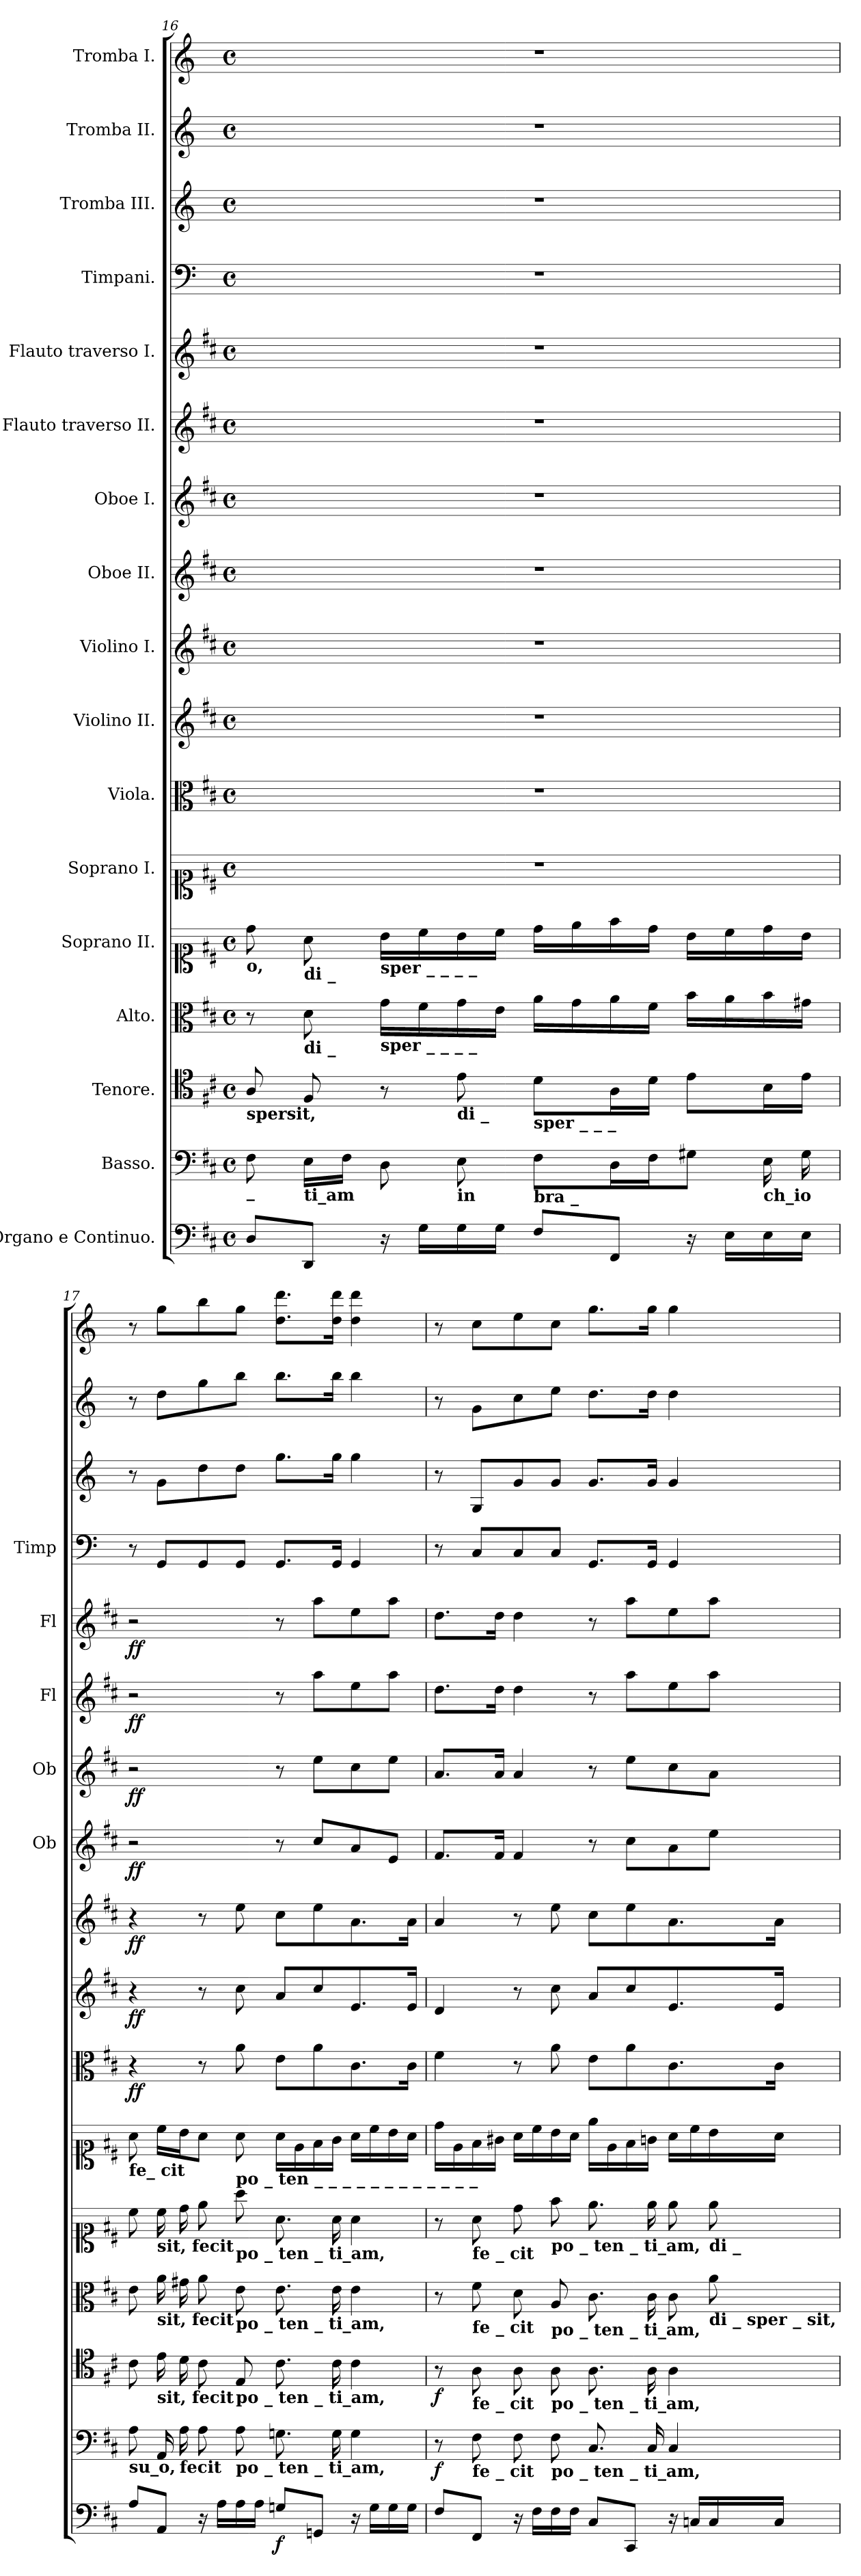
**kern	**dynam	**kern	**dynam	**kern	**dynam	**kern	**kern	**kern	**kern	**dynam	**kern	**dynam	**kern	**dynam	**kern	**dynam	**kern	**dynam	**kern	**dynam	**kern	**dynam	**kern	**kern	**kern	**kern
*part17	*part17	*part16	*part16	*part15	*part15	*part14	*part13	*part12	*part11	*part11	*part10	*part10	*part9	*part9	*part8	*part8	*part7	*part7	*part6	*part6	*part5	*part5	*part4	*part3	*part2	*part1
*staff17	*staff17	*staff16	*staff16	*staff15	*staff15	*staff14	*staff13	*staff12	*staff11	*staff11	*staff10	*staff10	*staff9	*staff9	*staff8	*staff8	*staff7	*staff7	*staff6	*staff6	*staff5	*staff5	*staff4	*staff3	*staff2	*staff1
*I"Organo  e Continuo.	*	*I"Basso.	*	*I"Tenore.	*	*I"Alto.	*I"Soprano  II.	*I"Soprano  I.	*I"Viola.	*	*I"Violino II.	*	*I"Violino I.	*	*I"Oboe  II.	*	*I"Oboe  I.	*	*I"Flauto  traverso  II.	*	*I"Flauto  traverso  I.	*	*I"Timpani.	*I"Tromba  III.	*I"Tromba  II.	*I"Tromba  I.
*	*	*	*	*	*	*	*	*	*	*	*	*	*	*	*I'Ob	*	*I'Ob	*	*I'Fl	*	*I'Fl	*	*I'Timp	*	*	*
!!LO:PB:g=z
*clefF4	*	*clefF4	*	*clefC4	*	*clefC3	*clefC1	*clefC1	*clefC3	*	*clefG2	*	*clefG2	*	*clefG2	*	*clefG2	*	*clefG2	*	*clefG2	*	*clefF4	*clefG2	*clefG2	*clefG2
*	*	*	*	*	*	*	*	*	*	*	*	*	*	*	*	*	*	*	*	*	*	*	*	*ITrd-1c-2	*ITrd-1c-2	*ITrd-1c-2
*k[f#c#]	*	*k[f#c#]	*	*k[f#c#]	*	*k[f#c#]	*k[f#c#]	*k[f#c#]	*k[f#c#]	*	*k[f#c#]	*	*k[f#c#]	*	*k[f#c#]	*	*k[f#c#]	*	*k[f#c#]	*	*k[f#c#]	*	*k[]	*k[f#c#]	*k[f#c#]	*k[f#c#]
*M4/4	*	*M4/4	*	*M4/4	*	*M4/4	*M4/4	*M4/4	*M4/4	*	*M4/4	*	*M4/4	*	*M4/4	*	*M4/4	*	*M4/4	*	*M4/4	*	*M4/4	*M4/4	*M4/4	*M4/4
*met(c)	*	*met(c)	*	*met(c)	*	*met(c)	*met(c)	*met(c)	*met(c)	*	*met(c)	*	*met(c)	*	*met(c)	*	*met(c)	*	*met(c)	*	*met(c)	*	*met(c)	*met(c)	*met(c)	*met(c)
=16	=16	=16	=16	=16	=16	=16	=16	=16	=16	=16	=16	=16	=16	=16	=16	=16	=16	=16	=16	=16	=16	=16	=16	=16	=16	=16
!	!	!	!	!	!	!	!LO:TX:b:B:t=o,	!	!	!	!	!	!	!	!	!	!	!	!	!	!	!	!	!	!	!
!	!	!	!	!LO:TX:b:B:t=spersit,	!	!	!	!	!	!	!	!	!	!	!	!	!	!	!	!	!	!	!	!	!	!
!	!	!LO:TX:b:B:t=_	!	!	!	!	!	!	!	!	!	!	!	!	!	!	!	!	!	!	!	!	!	!	!	!
8D/L	.	8F#\	.	8A/	.	8r	8dd\	1r	1r	.	1r	.	1r	.	1r	.	1r	.	1r	.	1r	.	1r	1r	1r	1r
!	!	!	!	!	!	!	!LO:TX:b:B:t=di _	!	!	!	!	!	!	!	!	!	!	!	!	!	!	!	!	!	!	!
!	!	!	!	!	!	!LO:TX:b:B:t=di _	!	!	!	!	!	!	!	!	!	!	!	!	!	!	!	!	!	!	!	!
!	!	!LO:TX:b:B:t=ti_am	!	!	!	!	!	!	!	!	!	!	!	!	!	!	!	!	!	!	!	!	!	!	!	!
8DD/J	.	16E\LL	.	8F#/	.	8d\	8a\	.	.	.	.	.	.	.	.	.	.	.	.	.	.	.	.	.	.	.
.	.	16F#\JJ	.	.	.	.	.	.	.	.	.	.	.	.	.	.	.	.	.	.	.	.	.	.	.	.
!	!	!	!	!	!	!	!LO:TX:b:B:t=sper        _         _         _        _	!	!	!	!	!	!	!	!	!	!	!	!	!	!	!	!	!	!	!
!	!	!	!	!	!	!LO:TX:b:B:t=sper        _         _         _        _	!	!	!	!	!	!	!	!	!	!	!	!	!	!	!	!	!	!	!	!
16r	.	8D\	.	8r	.	16g\LL	16b\LL	.	.	.	.	.	.	.	.	.	.	.	.	.	.	.	.	.	.	.
16G\LL	.	.	.	.	.	16f#\	16cc#\	.	.	.	.	.	.	.	.	.	.	.	.	.	.	.	.	.	.	.
!	!	!	!	!LO:TX:b:B:t=di _	!	!	!	!	!	!	!	!	!	!	!	!	!	!	!	!	!	!	!	!	!	!
!	!	!LO:TX:b:B:t=in	!	!	!	!	!	!	!	!	!	!	!	!	!	!	!	!	!	!	!	!	!	!	!	!
16G\	.	8E\	.	8e\	.	16g\	16b\	.	.	.	.	.	.	.	.	.	.	.	.	.	.	.	.	.	.	.
16G\JJ	.	.	.	.	.	16e\JJ	16cc#\JJ	.	.	.	.	.	.	.	.	.	.	.	.	.	.	.	.	.	.	.
!	!	!	!	!LO:TX:b:B:t=sper      _         _         _	!	!	!	!	!	!	!	!	!	!	!	!	!	!	!	!	!	!	!	!	!	!
!	!	!LO:TX:b:B:t=bra         _	!	!	!	!	!	!	!	!	!	!	!	!	!	!	!	!	!	!	!	!	!	!	!	!
8F#\L	.	8F#\L	.	8d\L	.	16a\LL	16dd\LL	.	.	.	.	.	.	.	.	.	.	.	.	.	.	.	.	.	.	.
.	.	.	.	.	.	16g\	16ee\	.	.	.	.	.	.	.	.	.	.	.	.	.	.	.	.	.	.	.
8FF#/J	.	16D\L	.	16A\L	.	16a\	16ff#\	.	.	.	.	.	.	.	.	.	.	.	.	.	.	.	.	.	.	.
.	.	16F#\J	.	16d\JJ	.	16f#\JJ	16dd\JJ	.	.	.	.	.	.	.	.	.	.	.	.	.	.	.	.	.	.	.
16r	.	8G#X\J	.	8e\L	.	16b\LL	16b\LL	.	.	.	.	.	.	.	.	.	.	.	.	.	.	.	.	.	.	.
16E\LL	.	.	.	.	.	16a\	16cc#\	.	.	.	.	.	.	.	.	.	.	.	.	.	.	.	.	.	.	.
!	!	!LO:TX:b:B:t=ch_io	!	!	!	!	!	!	!	!	!	!	!	!	!	!	!	!	!	!	!	!	!	!	!	!
16E\	.	16E\	.	16B\L	.	16b\	16dd\	.	.	.	.	.	.	.	.	.	.	.	.	.	.	.	.	.	.	.
16E\JJ	.	16G#\	.	16e\JJ	.	16g#X\JJ	16b\JJ	.	.	.	.	.	.	.	.	.	.	.	.	.	.	.	.	.	.	.
=17	=17	=17	=17	=17	=17	=17	=17	=17	=17	=17	=17	=17	=17	=17	=17	=17	=17	=17	=17	=17	=17	=17	=17	=17	=17	=17
!	!	!	!	!	!	!	!	!LO:TX:b:B:t=fe_ cit	!	!	!	!	!	!	!	!	!	!	!	!	!	!	!	!	!	!
!	!	!LO:TX:b:B:t=su_o,	!	!	!	!	!	!	!	!	!	!	!	!	!	!	!	!	!	!	!	!	!	!	!	!
!	!	!	!	!	!	!	!	!	!	!LO:DY:b	!	!	!	!	!	!	!	!	!	!	!	!	!	!	!	!
!	!	!	!	!	!	!	!	!	!	!LO:DY:n=1:b	!	!LO:DY:b	!	!	!	!	!	!	!	!	!	!	!	!	!	!
!	!	!	!	!	!	!	!	!	!	!	!	!LO:DY:n=1:b	!	!LO:DY:b	!	!	!	!	!	!	!	!	!	!	!	!
!	!	!	!	!	!	!	!	!	!	!	!	!	!	!LO:DY:n=1:b	!	!LO:DY:b	!	!	!	!	!	!	!	!	!	!
!	!	!	!	!	!	!	!	!	!	!	!	!	!	!	!	!LO:DY:n=1:b	!	!LO:DY:b	!	!	!	!	!	!	!	!
!	!	!	!	!	!	!	!	!	!	!	!	!	!	!	!	!	!	!LO:DY:n=1:b	!	!LO:DY:b	!	!	!	!	!	!
!	!	!	!	!	!	!	!	!	!	!	!	!	!	!	!	!	!	!	!	!LO:DY:n=1:b	!	!LO:DY:b	!	!	!	!
!	!	!	!	!	!	!	!	!	!	!	!	!	!	!	!	!	!	!	!	!	!	!LO:DY:n=1:b	!	!	!	!
8A\L	.	8A\	.	8c#\	.	8e\	8cc#\	8a\	4r	f f	4r	f f	4r	f f	2r	f f	2r	f f	2r	f f	2r	f f	8r	8r	8r	8r
!	!	!	!	!	!	!	!LO:TX:b:B:t=sit, fecit	!	!	!	!	!	!	!	!	!	!	!	!	!	!	!	!	!	!	!
!	!	!	!	!	!	!LO:TX:b:B:t=sit, fecit	!	!	!	!	!	!	!	!	!	!	!	!	!	!	!	!	!	!	!	!
!	!	!	!	!LO:TX:b:B:t=sit, fecit	!	!	!	!	!	!	!	!	!	!	!	!	!	!	!	!	!	!	!	!	!	!
8AA/J	.	16AA/	.	16e\	.	16a\	16cc#\	16cc#\LL	.	.	.	.	.	.	.	.	.	.	.	.	.	.	8GG/L	8a\L	8ee\L	8aa\L
!	!	!LO:TX:b:B:t=fecit	!	!	!	!	!	!	!	!	!	!	!	!	!	!	!	!	!	!	!	!	!	!	!	!
.	.	16A\	.	16d\	.	16g#X\	16dd\	16b\J	.	.	.	.	.	.	.	.	.	.	.	.	.	.	.	.	.	.
16r	.	8A\	.	8c#\	.	8a\	8ee\	8a\J	8r	.	8r	.	8r	.	.	.	.	.	.	.	.	.	8GG/	8ee\	8aa\	8ccc#\
16A\LL	.	.	.	.	.	.	.	.	.	.	.	.	.	.	.	.	.	.	.	.	.	.	.	.	.	.
!	!	!	!	!	!	!	!	!LO:TX:b:B:t=po  _  ten       _           _            _           _            _           _            _           _            _           _            _           _	!	!	!	!	!	!	!	!	!	!	!	!	!	!	!	!	!	!
!	!	!	!	!	!	!	!LO:TX:b:B:t=po _ ten  _  ti_am,	!	!	!	!	!	!	!	!	!	!	!	!	!	!	!	!	!	!	!
!	!	!	!	!	!	!LO:TX:b:B:t=po _ ten  _  ti_am,	!	!	!	!	!	!	!	!	!	!	!	!	!	!	!	!	!	!	!	!
!	!	!	!	!LO:TX:b:B:t=po _ ten  _  ti_am,	!	!	!	!	!	!	!	!	!	!	!	!	!	!	!	!	!	!	!	!	!	!
!	!	!LO:TX:b:B:t=po _ ten  _  ti_am,	!	!	!	!	!	!	!	!	!	!	!	!	!	!	!	!	!	!	!	!	!	!	!	!
16A\	.	8A\	.	8E/	.	8e\	8aa\	8a\	8a\	.	8cc#\	.	8ee\	.	.	.	.	.	.	.	.	.	8GG/J	8ee\J	8ccc#\J	8aa\J
16A\JJ	.	.	.	.	.	.	.	.	.	.	.	.	.	.	.	.	.	.	.	.	.	.	.	.	.	.
!	!LO:DY:b	!	!	!	!	!	!	!	!	!	!	!	!	!	!	!	!	!	!	!	!	!	!	!	!	!
8Gn\L	f	8.Gn\	.	8.c#\	.	8.e\	8.a\	16a\LL	8e\L	.	8a/L	.	8cc#\L	.	8r	.	8r	.	8r	.	8r	.	8.GG/L	8.aa\L	8.ccc#\L	8.ee\ 8.eee\L
.	.	.	.	.	.	.	.	16e\	.	.	.	.	.	.	.	.	.	.	.	.	.	.	.	.	.	.
8GGn/J	.	.	.	.	.	.	.	16f#\	8a\	.	8cc#/	.	8ee\	.	8cc#/L	.	8ee\L	.	8aa\L	.	8aa\L	.	.	.	.	.
.	.	16G\	.	16c#\	.	16e\	16a\	16g\JJ	.	.	.	.	.	.	.	.	.	.	.	.	.	.	16GG/Jk	16aa\Jk	16ccc#\Jk	16ee\ 16eee\Jk
16r	.	4G\	.	4c#\	.	4e\	4a\	16a\LL	8.c#\	.	8.e/	.	8.a\	.	8a/	.	8cc#\	.	8ee\	.	8ee\	.	4GG/	4aa\	4ccc#\	4ee\ 4eee\
16G\LL	.	.	.	.	.	.	.	16cc#\	.	.	.	.	.	.	.	.	.	.	.	.	.	.	.	.	.	.
16G\	.	.	.	.	.	.	.	16b\	.	.	.	.	.	.	8e/J	.	8ee\J	.	8aa\J	.	8aa\J	.	.	.	.	.
16G\JJ	.	.	.	.	.	.	.	16a\JJ	16c#\Jk	.	16e/Jk	.	16a\Jk	.	.	.	.	.	.	.	.	.	.	.	.	.
=18	=18	=18	=18	=18	=18	=18	=18	=18	=18	=18	=18	=18	=18	=18	=18	=18	=18	=18	=18	=18	=18	=18	=18	=18	=18	=18
!	!	!	!LO:DY:b	!	!LO:DY:b	!	!	!	!	!	!	!	!	!	!	!	!	!	!	!	!	!	!	!	!	!
8F#\L	.	8r	f	8r	f	8r	8r	16dd\LL	4f#\	.	4d/	.	4a/	.	8.f#/L	.	8.a/L	.	8.dd\L	.	8.dd\L	.	8r	8r	8r	8r
.	.	.	.	.	.	.	.	16e\	.	.	.	.	.	.	.	.	.	.	.	.	.	.	.	.	.	.
!	!	!	!	!	!	!	!LO:TX:b:B:t=fe  _  cit	!	!	!	!	!	!	!	!	!	!	!	!	!	!	!	!	!	!	!
!	!	!	!	!	!	!LO:TX:b:B:t=fe  _  cit	!	!	!	!	!	!	!	!	!	!	!	!	!	!	!	!	!	!	!	!
!	!	!	!	!LO:TX:b:B:t=fe  _  cit	!	!	!	!	!	!	!	!	!	!	!	!	!	!	!	!	!	!	!	!	!	!
!	!	!LO:TX:b:B:t=fe  _  cit	!	!	!	!	!	!	!	!	!	!	!	!	!	!	!	!	!	!	!	!	!	!	!	!
8FF#/J	.	8F#\	.	8A\	.	8f#\	8a\	16f#\	.	.	.	.	.	.	.	.	.	.	.	.	.	.	8C/L	8A/L	8a\L	8dd\L
.	.	.	.	.	.	.	.	16g#X\JJ	.	.	.	.	.	.	16f#/Jk	.	16a/Jk	.	16dd\Jk	.	16dd\Jk	.	.	.	.	.
16r	.	8F#\	.	8A\	.	8d\	8dd\	16a\LL	8r	.	8r	.	8r	.	4f#/	.	4a/	.	4dd\	.	4dd\	.	8C/	8a/	8dd\	8ff#\
16F#\LL	.	.	.	.	.	.	.	16cc#\	.	.	.	.	.	.	.	.	.	.	.	.	.	.	.	.	.	.
!	!	!	!	!	!	!	!LO:TX:b:B:t=po _ ten  _   ti_am,	!	!	!	!	!	!	!	!	!	!	!	!	!	!	!	!	!	!	!
!	!	!	!	!	!	!LO:TX:b:B:t=po _ ten  _   ti_am,	!	!	!	!	!	!	!	!	!	!	!	!	!	!	!	!	!	!	!	!
!	!	!	!	!LO:TX:b:B:t=po _ ten  _   ti_am,	!	!	!	!	!	!	!	!	!	!	!	!	!	!	!	!	!	!	!	!	!	!
!	!	!LO:TX:b:B:t=po _ ten  _   ti_am,	!	!	!	!	!	!	!	!	!	!	!	!	!	!	!	!	!	!	!	!	!	!	!	!
16F#\	.	8F#\	.	8A\	.	8A/	8ff#\	16b\	8a\	.	8cc#\	.	8ee\	.	.	.	.	.	.	.	.	.	8C/J	8a/J	8ff#\J	8dd\J
16F#\JJ	.	.	.	.	.	.	.	16a\JJ	.	.	.	.	.	.	.	.	.	.	.	.	.	.	.	.	.	.
8C#/L	.	8.C#/	.	8.A\	.	8.c#\	8.ee\	16ee\LL	8e\L	.	8a/L	.	8cc#\L	.	8r	.	8r	.	8r	.	8r	.	8.GG/L	8.a/L	8.ee\L	8.aa\L
.	.	.	.	.	.	.	.	16e\	.	.	.	.	.	.	.	.	.	.	.	.	.	.	.	.	.	.
8CC#/J	.	.	.	.	.	.	.	16f#\	8a\	.	8cc#/	.	8ee\	.	8cc#\L	.	8ee\L	.	8aa\L	.	8aa\L	.	.	.	.	.
.	.	16C#/	.	16A\	.	16c#\	16ee\	16gn\JJ	.	.	.	.	.	.	.	.	.	.	.	.	.	.	16GG/Jk	16a/Jk	16ee\Jk	16aa\Jk
16r	.	4C#/	.	4A\	.	8c#\	8ee\	16a\LL	8.c#\	.	8.e/	.	8.a\	.	8a\	.	8cc#\	.	8ee\	.	8ee\	.	4GG/	4a/	4ee\	4aa\
16Cn/LL	.	.	.	.	.	.	.	16cc#\	.	.	.	.	.	.	.	.	.	.	.	.	.	.	.	.	.	.
!	!	!	!	!	!	!	!LO:TX:b:B:t=di  _	!	!	!	!	!	!	!	!	!	!	!	!	!	!	!	!	!	!	!
!	!	!	!	!	!	!LO:TX:b:B:t=di   _   sper _ sit,	!	!	!	!	!	!	!	!	!	!	!	!	!	!	!	!	!	!	!	!
16C/	.	.	.	.	.	8a\	8ee\	16b\	.	.	.	.	.	.	8ee\J	.	8a\J	.	8aa\J	.	8aa\J	.	.	.	.	.
16C/JJ	.	.	.	.	.	.	.	16a\JJ	16c#\Jk	.	16e/Jk	.	16a\Jk	.	.	.	.	.	.	.	.	.	.	.	.	.
=	=	=	=	=	=	=	=	=	=	=	=	=	=	=	=	=	=	=	=	=	=	=	=	=	=	=
*-	*-	*-	*-	*-	*-	*-	*-	*-	*-	*-	*-	*-	*-	*-	*-	*-	*-	*-	*-	*-	*-	*-	*-	*-	*-	*-
